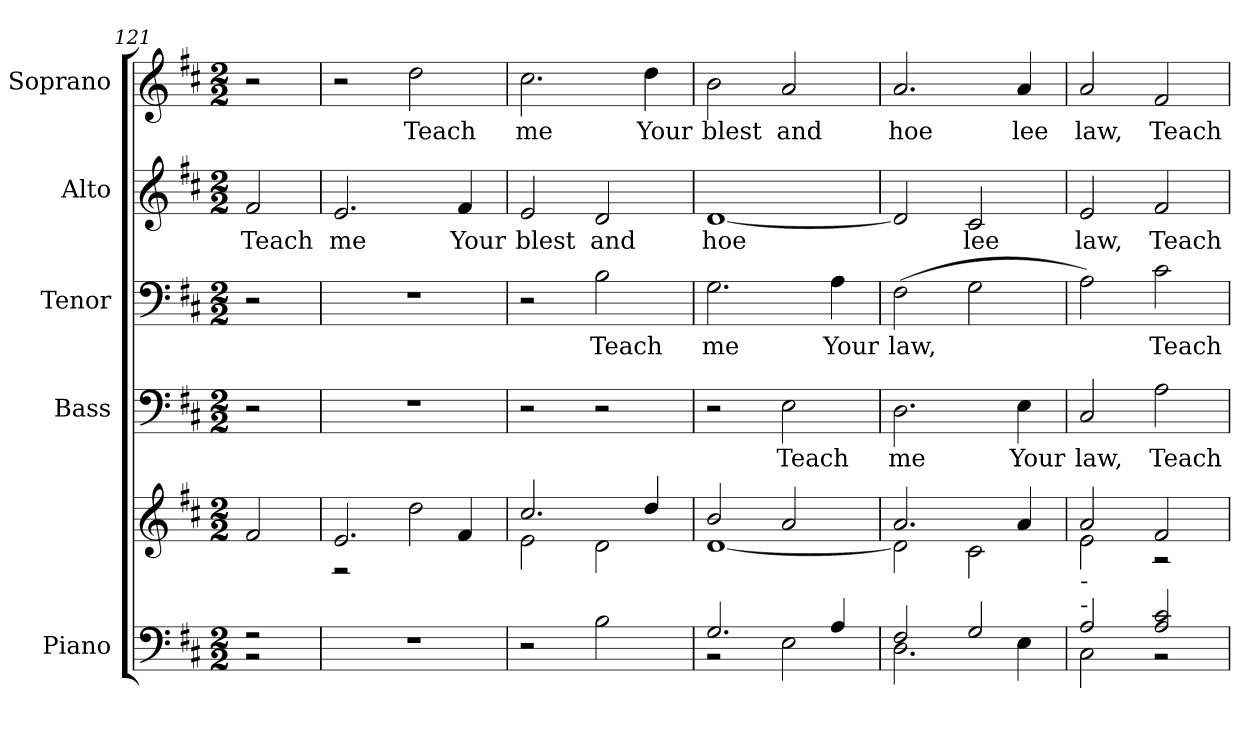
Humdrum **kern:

**kern	**kern	**kern	**text	**kern	**text	**kern	**text	**kern	**text
*part5	*part5	*part4	*part4	*part3	*part3	*part2	*part2	*part1	*part1
*staff6	*staff5	*staff4	*staff4	*staff3	*staff3	*staff2	*staff2	*staff1	*staff1
*I"Piano	*	*I"Bass	*	*I"Tenor	*	*I"Alto	*	*I"Soprano	*
*I'Pno.	*	*I'B.	*	*I'T.	*	*I'A.	*	*I'S.	*
!!LO:PB:g=z
*clefF4	*clefG2	*clefF4	*	*clefF4	*	*clefG2	*	*clefG2	*
*k[f#c#]	*k[f#c#]	*k[f#c#]	*	*k[f#c#]	*	*k[f#c#]	*	*k[f#c#]	*
*D:	*D:	*D:	*	*D:	*	*D:	*	*D:	*
*M2/2	*M2/2	*M2/2	*	*M2/2	*	*M2/2	*	*M2/2	*
=121	=121	=121	=121	=121	=121	=121	=121	=121	=121
*^	*	*	*	*	*	*	*	*	*
!	!	!	!	!	!	!	!	!LO:LY:b:color=#000000	!	!
2r	2r	2f#i/	2r	.	2r	.	2f#i/	Teach	2r	.
*v	*v	*	*	*	*	*	*	*	*	*
=122	=122	=122	=122	=122	=122	=122	=122	=122	=122
*	*^	*	*	*	*	*	*	*	*
*^	*	*	*	*	*	*	*	*	*	*
!	!	!	!	!	!	!	!	!	!LO:LY:b:color=#000000	!	!
*v	*v	*	*	*	*	*	*	*	*	*	*
1r	2.ei/	2r	1r	.	1r	.	2.ei/	me	2r	.
!	!	!	!	!	!	!	!	!	!	!LO:LY:b:color=#000000
.	.	2ddi\	.	.	.	.	.	.	2ddi\	Teach
!	!	!	!	!	!	!	!	!LO:LY:b:color=#000000	!	!
.	4f#i/	.	.	.	.	.	4f#i/	Your	.	.
=123	=123	=123	=123	=123	=123	=123	=123	=123	=123	=123
!	!	!	!	!	!	!	!	!LO:LY:b:color=#000000	!	!
!	!	!	!	!	!	!	!	!	!	!LO:LY:b:color=#000000
2r	2.cc#i/	2ei\	2r	.	2r	.	2ei/	blest	2.cc#i\	me
!	!	!	!	!	!	!LO:LY:b:color=#000000	!	!	!	!
!	!	!	!	!	!	!	!	!LO:LY:b:color=#000000	!	!
2Bi\	.	2di\	2r	.	2Bi\	Teach	2di/	and	.	.
!	!	!	!	!	!	!	!	!	!	!LO:LY:b:color=#000000
.	4ddi/	.	.	.	.	.	.	.	4ddi\	Your
=124	=124	=124	=124	=124	=124	=124	=124	=124	=124	=124
*^	*	*	*	*	*	*	*	*	*	*
!	!	!	!	!	!	!	!LO:LY:b:color=#000000	!	!	!	!
!	!	!	!	!	!	!	!	!	!LO:LY:b:color=#000000	!	!
!	!	!	!	!	!	!	!	!	!	!	!LO:LY:b:color=#000000
2.Gi/	2r	2bi/	[<1di	2r	.	2.Gi\	me	[<1di	hoe	2bi\	blest
!	!	!	!	!	!LO:LY:b:color=#000000	!	!	!	!	!	!
!	!	!	!	!	!	!	!	!	!	!	!LO:LY:b:color=#000000
.	2Ei\	2ai/	.	2Ei\	Teach	.	.	.	.	2ai/	and
!	!	!	!	!	!	!	!LO:LY:b:color=#000000	!	!	!	!
4Ai/	.	.	.	.	.	4Ai\	Your	.	.	.	.
=125	=125	=125	=125	=125	=125	=125	=125	=125	=125	=125	=125
!	!	!	!	!	!LO:LY:b:color=#000000	!	!	!	!	!	!
!	!	!	!	!	!	!	!LO:LY:b:color=#000000	!	!	!	!
!	!	!	!	!	!	!	!	!	!	!	!LO:LY:b:color=#000000
2F#i/	2.Di\	2.ai/	2di\]	2.Di\	me	(2F#i\	law,	2di/]	.	2.ai/	hoe
!	!	!	!	!	!	!	!	!	!LO:LY:b:color=#000000	!	!
2Gi/	.	.	2c#i\	.	.	2Gi\	.	2c#i/	lee	.	.
!	!	!	!	!	!LO:LY:b:color=#000000	!	!	!	!	!	!
!	!	!	!	!	!	!	!	!	!	!	!LO:LY:b:color=#000000
.	4Ei\	4ai/	.	4Ei\	Your	.	.	.	.	4ai/	lee
=126	=126	=126	=126	=126	=126	=126	=126	=126	=126	=126	=126
!	!	!	!	!	!LO:LY:b:color=#000000	!	!	!	!	!	!
!	!	!	!	!	!	!	!	!	!LO:LY:b:color=#000000	!	!
!	!	!LO:TX:b:t=-	!	!	!	!	!	!	!	!	!
!LO:TX:a:t=-	!	!	!	!	!	!	!	!	!	!	!
!	!	!	!	!	!	!	!	!	!	!	!LO:LY:b:color=#000000
2Ai/	2C#i\	2ai/	2ei\	2C#i/	law,	2Ai\)	.	2ei/	law,	2ai/	law,
!	!	!	!	!	!LO:LY:b:color=#000000	!	!	!	!	!	!
!	!	!	!	!	!	!	!LO:LY:b:color=#000000	!	!	!	!
!	!	!	!	!	!	!	!	!	!LO:LY:b:color=#000000	!	!
!	!	!	!	!	!	!	!	!	!	!	!LO:LY:b:color=#000000
2Ai/ 2c#i	2r	2f#i/	2r	2Ai\	Teach	2c#i\	Teach	2f#i/	Teach	2f#i/	Teach
*v	*v	*	*	*	*	*	*	*	*	*	*
*	*v	*v	*	*	*	*	*	*	*	*
=	=	=	=	=	=	=	=	=	=
*-	*-	*-	*-	*-	*-	*-	*-	*-	*-
